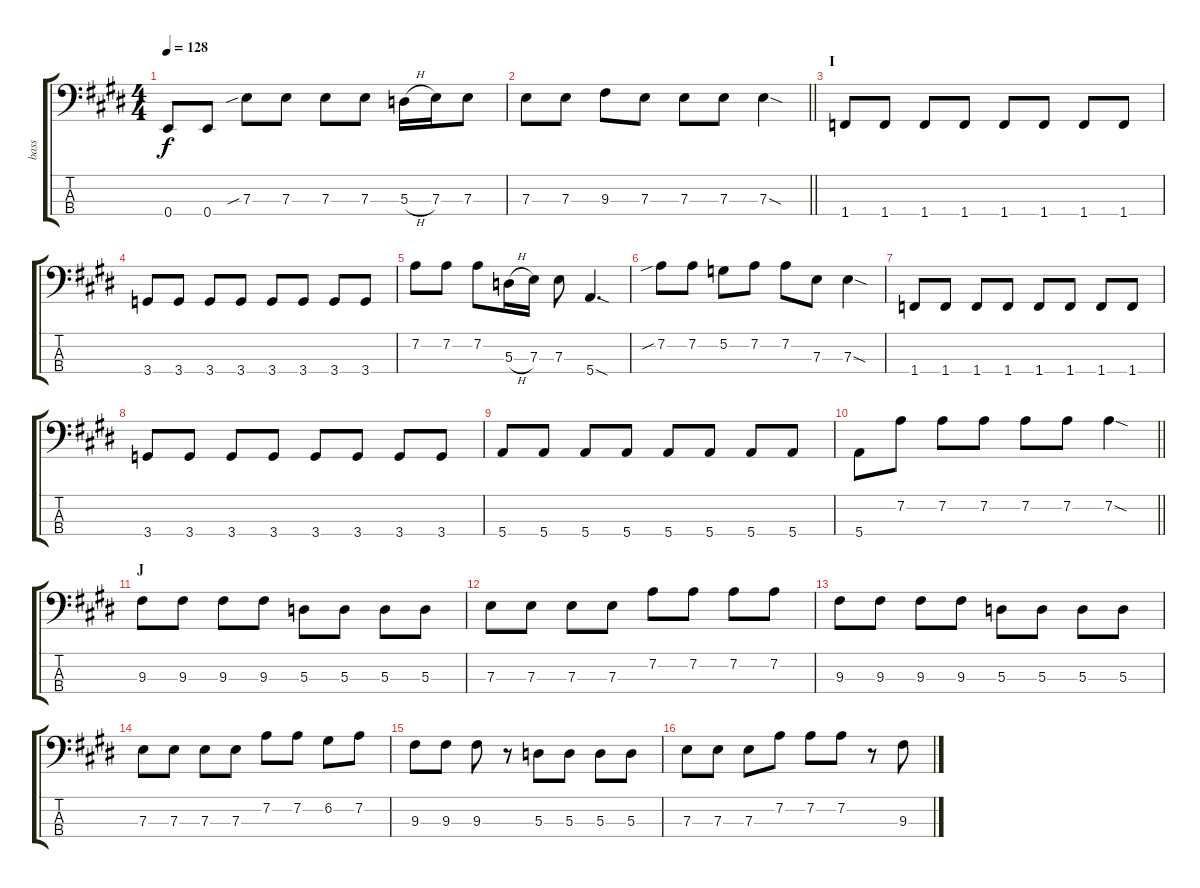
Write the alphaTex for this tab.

\track ("bass" "bass") {instrument electricbassfinger}
\staff {score tabs}
\tuning (G2 D2 A1 E1) {hide}
\ts (4 4)
\tempo 128
\clef f4
\ks e
0.4.8{dy f} 0.4.8 7.3{sib}.8 7.3.8 7.3.8 7.3.8 5.3{h}.16 7.3.16 7.3.8 |
\barLineRight lightlight
7.3.8 7.3.8 9.3.8 7.3.8 7.3.8 7.3.8 7.3{sod}.4 |
\section ("" "I")
1.4.8 1.4.8 1.4.8 1.4.8 1.4.8 1.4.8 1.4.8 1.4.8 |
3.4.8 3.4.8 3.4.8 3.4.8 3.4.8 3.4.8 3.4.8 3.4.8 |
7.2.8 7.2.8 7.2.8 5.3{h}.16 7.3.16 7.3.8 5.4{sod}.4{d} |
7.2{sib}.8 7.2.8 5.2.8 7.2.8 7.2.8 7.3.8 7.3{sod}.4 |
1.4.8 1.4.8 1.4.8 1.4.8 1.4.8 1.4.8 1.4.8 1.4.8 |
3.4.8 3.4.8 3.4.8 3.4.8 3.4.8 3.4.8 3.4.8 3.4.8 |
5.4.8 5.4.8 5.4.8 5.4.8 5.4.8 5.4.8 5.4.8 5.4.8 |
\barLineRight lightlight
5.4.8 7.2.8 7.2.8 7.2.8 7.2.8 7.2.8 7.2{sod}.4 |
\section ("" "J")
9.3.8 9.3.8 9.3.8 9.3.8 5.3.8 5.3.8 5.3.8 5.3.8 |
7.3.8 7.3.8 7.3.8 7.3.8 7.2.8 7.2.8 7.2.8 7.2.8 |
9.3.8 9.3.8 9.3.8 9.3.8 5.3.8 5.3.8 5.3.8 5.3.8 |
7.3.8 7.3.8 7.3.8 7.3.8 7.2.8 7.2.8 6.2.8 7.2.8 |
9.3.8 9.3.8 9.3.8 r.8 5.3.8 5.3.8 5.3.8 5.3.8 |
7.3.8 7.3.8 7.3.8 7.2.8 7.2.8 7.2.8 r.8 9.3.8
